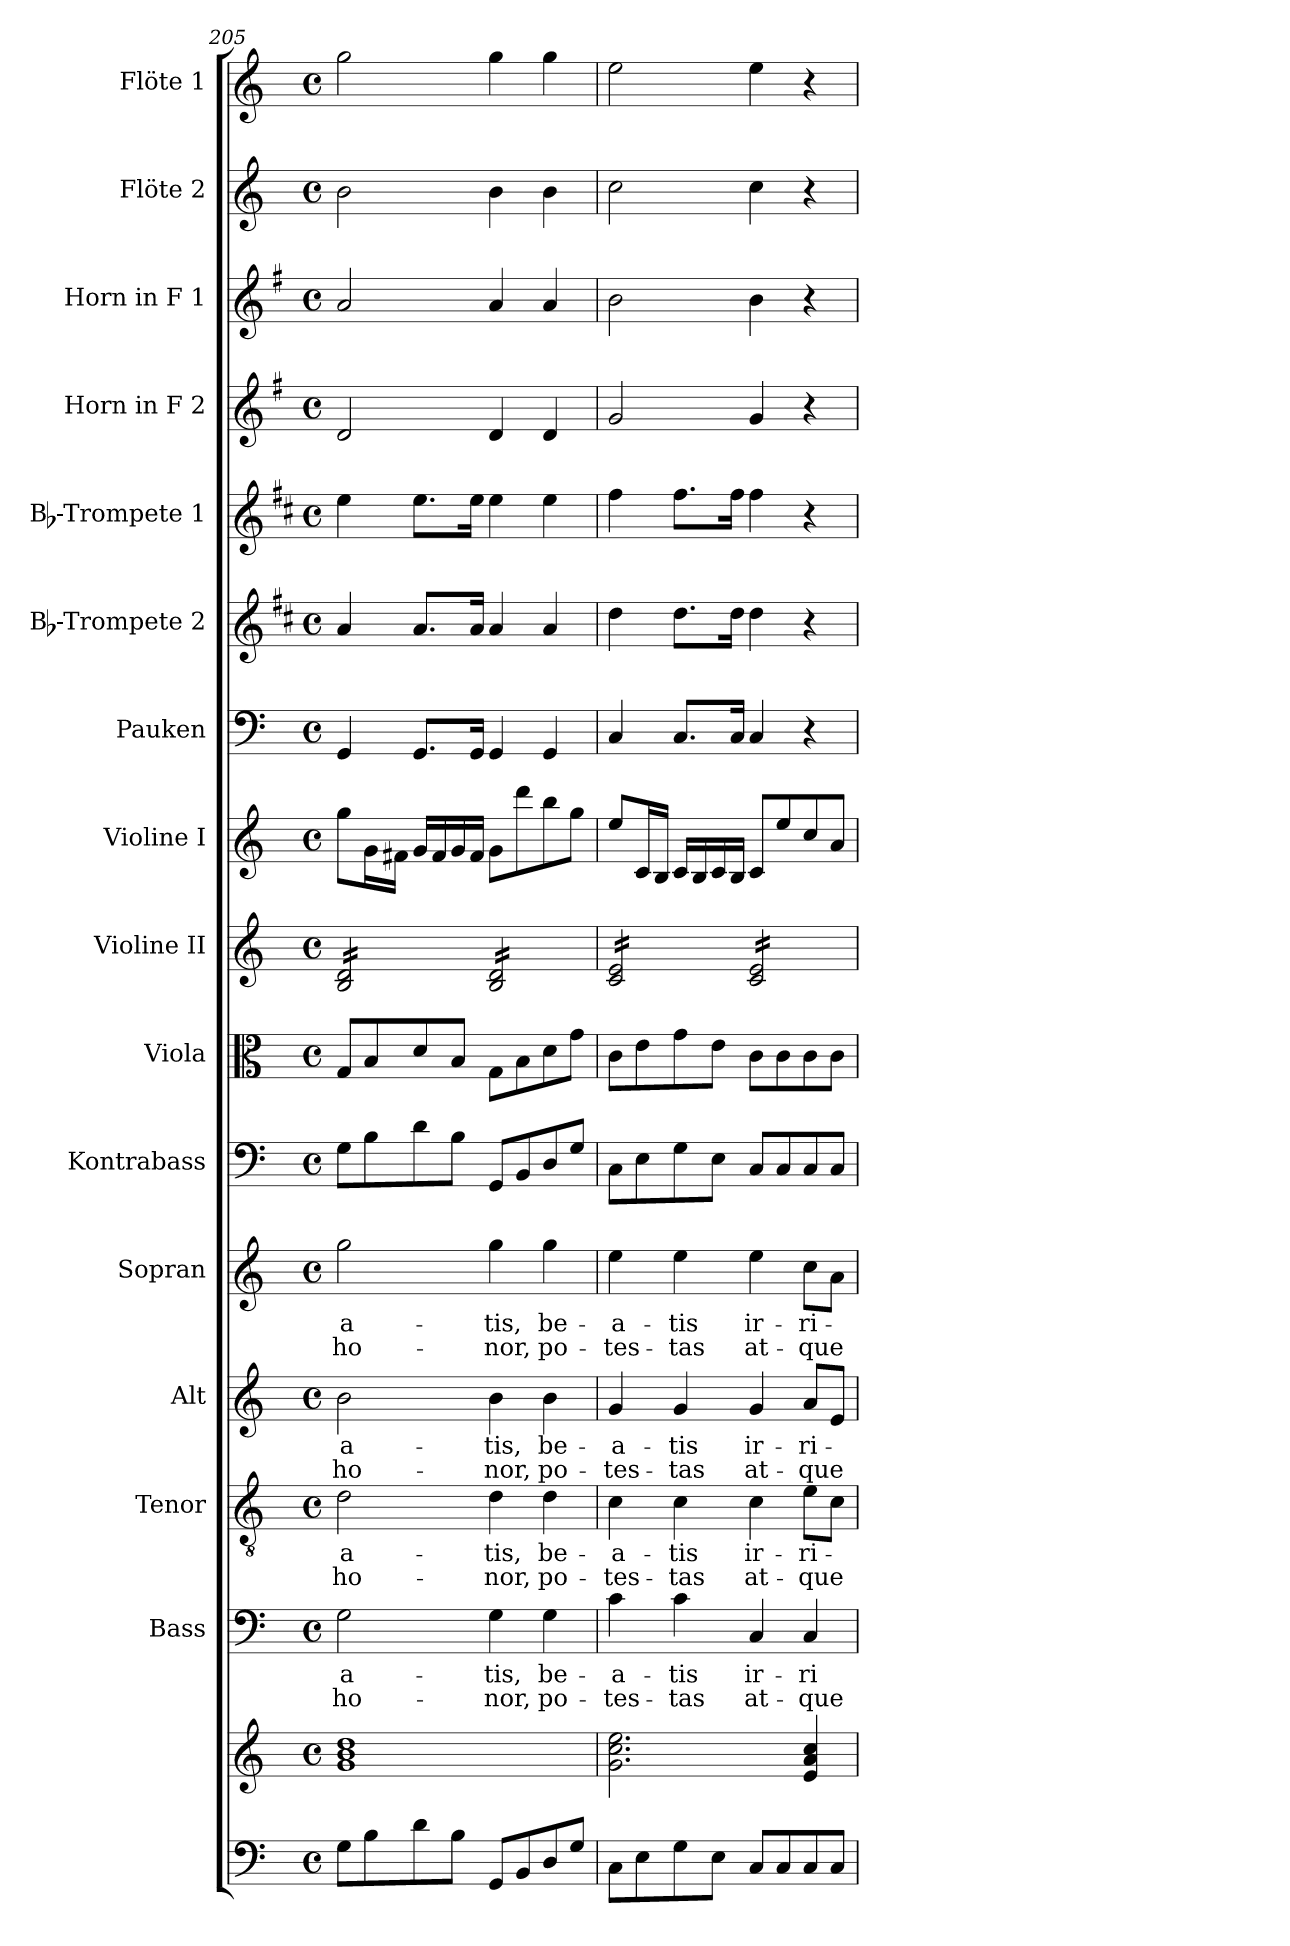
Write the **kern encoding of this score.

**kern	**kern	**kern	**text	**text	**kern	**text	**text	**kern	**text	**text	**kern	**text	**text	**kern	**kern	**kern	**kern	**kern	**kern	**kern	**kern	**kern	**kern	**kern
*part16	*part16	*part15	*part15	*part15	*part14	*part14	*part14	*part13	*part13	*part13	*part12	*part12	*part12	*part11	*part10	*part9	*part8	*part7	*part6	*part5	*part4	*part3	*part2	*part1
*staff17	*staff16	*staff15	*staff15	*staff15	*staff14	*staff14	*staff14	*staff13	*staff13	*staff13	*staff12	*staff12	*staff12	*staff11	*staff10	*staff9	*staff8	*staff7	*staff6	*staff5	*staff4	*staff3	*staff2	*staff1
*	*	*I"Bass	*	*	*I"Tenor	*	*	*I"Alt	*	*	*I"Sopran	*	*	*I"Kontrabass	*I"Viola	*I"Violine II	*I"Violine I	*I"Pauken	*I"Bb-Trompete 2	*I"Bb-Trompete 1	*I"Horn in F 2	*I"Horn in F 1	*I"Flöte 2	*I"Flöte 1
*	*	*I'B.	*	*	*I'T.	*	*	*I'A.	*	*	*I'S.	*	*	*I'Kb.	*I'Vla.	*I'Vl. II	*I'Vl. I	*I'Pk.	*I'Bb Trp. 2	*I'Bb Trp. 1	*	*	*I'Fl. 2	*I'Fl. 1
!!LO:PB:g=z
*clefF4	*clefG2	*clefF4	*	*	*clefGv2	*	*	*clefG2	*	*	*clefG2	*	*	*clefF4	*clefC3	*clefG2	*clefG2	*clefF4	*clefG2	*clefG2	*clefG2	*clefG2	*clefG2	*clefG2
*	*	*	*	*	*	*	*	*	*	*	*	*	*	*ITrd7c12	*	*	*	*	*ITrd1c2	*ITrd1c2	*ITrd4c7	*ITrd4c7	*	*
*k[]	*k[]	*k[]	*	*	*k[]	*	*	*k[]	*	*	*k[]	*	*	*k[]	*k[]	*k[]	*k[]	*k[]	*k[]	*k[]	*k[]	*k[]	*k[]	*k[]
*C:	*C:	*C:	*	*	*C:	*	*	*C:	*	*	*C:	*	*	*C:	*C:	*C:	*C:	*C:	*C:	*C:	*C:	*C:	*C:	*C:
*M4/4	*M4/4	*M4/4	*	*	*M4/4	*	*	*M4/4	*	*	*M4/4	*	*	*M4/4	*M4/4	*M4/4	*M4/4	*M4/4	*M4/4	*M4/4	*M4/4	*M4/4	*M4/4	*M4/4
*met(c)	*met(c)	*met(c)	*	*	*met(c)	*	*	*met(c)	*	*	*met(c)	*	*	*met(c)	*met(c)	*met(c)	*met(c)	*met(c)	*met(c)	*met(c)	*met(c)	*met(c)	*met(c)	*met(c)
=205	=205	=205	=205	=205	=205	=205	=205	=205	=205	=205	=205	=205	=205	=205	=205	=205	=205	=205	=205	=205	=205	=205	=205	=205
!	!	!	!LO:LY:b	!LO:LY:b	!	!LO:LY:b	!LO:LY:b	!	!LO:LY:b	!LO:LY:b	!	!LO:LY:b	!LO:LY:b	!	!	!	!	!	!	!	!	!	!	!
*	*	*	*	*	*	*	*	*	*	*	*	*	*	*	*	*tremolo	*	*	*	*	*	*	*	*
8G\L	1g 1b 1dd	2G\	-a-	ho-	2d\	-a-	ho-	2b\	-a-	ho-	2gg\	-a-	ho-	8GG\L	8G/L	16B/ 16d/LL	8gg\L	4GG/	4g/	4dd\	2G/	2d/	2b\	2gg\
.	.	.	.	.	.	.	.	.	.	.	.	.	.	.	.	16B/ 16d/	.	.	.	.	.	.	.	.
8B\	.	.	.	.	.	.	.	.	.	.	.	.	.	8BB\	8B/	16B/ 16d/	16g\L	.	.	.	.	.	.	.
.	.	.	.	.	.	.	.	.	.	.	.	.	.	.	.	16B/ 16d/	16f#X\JJ	.	.	.	.	.	.	.
8d\	.	.	.	.	.	.	.	.	.	.	.	.	.	8D\	8d/	16B/ 16d/	16g/LL	8.GG/L	8.g/L	8.dd\L	.	.	.	.
.	.	.	.	.	.	.	.	.	.	.	.	.	.	.	.	16B/ 16d/	16f#/	.	.	.	.	.	.	.
8B\J	.	.	.	.	.	.	.	.	.	.	.	.	.	8BB\J	8B/J	16B/ 16d/	16g/	.	.	.	.	.	.	.
.	.	.	.	.	.	.	.	.	.	.	.	.	.	.	.	16B/ 16d/JJ	16f#/JJ	16GG/Jk	16g/Jk	16dd\Jk	.	.	.	.
!	!	!	!LO:LY:b	!LO:LY:b	!	!LO:LY:b	!LO:LY:b	!	!LO:LY:b	!LO:LY:b	!	!LO:LY:b	!LO:LY:b	!	!	!	!	!	!	!	!	!	!	!
8GG/L	.	4G\	-tis,	-nor,	4d\	-tis,	-nor,	4b\	-tis,	-nor,	4gg\	-tis,	-nor,	8GGG/L	8G\L	16B/ 16d/LL	8g\L	4GG/	4g/	4dd\	4G/	4d/	4b\	4gg\
.	.	.	.	.	.	.	.	.	.	.	.	.	.	.	.	16B/ 16d/	.	.	.	.	.	.	.	.
8BB/	.	.	.	.	.	.	.	.	.	.	.	.	.	8BBB/	8B\	16B/ 16d/	8ddd\	.	.	.	.	.	.	.
.	.	.	.	.	.	.	.	.	.	.	.	.	.	.	.	16B/ 16d/	.	.	.	.	.	.	.	.
!	!	!	!LO:LY:b	!LO:LY:b	!	!LO:LY:b	!LO:LY:b	!	!LO:LY:b	!LO:LY:b	!	!LO:LY:b	!LO:LY:b	!	!	!	!	!	!	!	!	!	!	!
8D/	.	4G\	be-	po-	4d\	be-	po-	4b\	be-	po-	4gg\	be-	po-	8DD/	8d\	16B/ 16d/	8bb\	4GG/	4g/	4dd\	4G/	4d/	4b\	4gg\
.	.	.	.	.	.	.	.	.	.	.	.	.	.	.	.	16B/ 16d/	.	.	.	.	.	.	.	.
8G/J	.	.	.	.	.	.	.	.	.	.	.	.	.	8GG/J	8g\J	16B/ 16d/	8gg\J	.	.	.	.	.	.	.
.	.	.	.	.	.	.	.	.	.	.	.	.	.	.	.	16B/ 16d/JJ	.	.	.	.	.	.	.	.
=206	=206	=206	=206	=206	=206	=206	=206	=206	=206	=206	=206	=206	=206	=206	=206	=206	=206	=206	=206	=206	=206	=206	=206	=206
!	!	!	!LO:LY:b	!LO:LY:b	!	!LO:LY:b	!LO:LY:b	!	!LO:LY:b	!LO:LY:b	!	!LO:LY:b	!LO:LY:b	!	!	!	!	!	!	!	!	!	!	!
8C\L	2.g\ 2.cc\ 2.ee\	4c\	-a-	-tes-	4c\	-a-	-tes-	4g/	-a-	-tes-	4ee\	-a-	-tes-	8CC\L	8c\L	16c/ 16e/LL	8ee/L	4C/	4cc\	4ee\	2c/	2e\	2cc\	2ee\
.	.	.	.	.	.	.	.	.	.	.	.	.	.	.	.	16c/ 16e/	.	.	.	.	.	.	.	.
8E\	.	.	.	.	.	.	.	.	.	.	.	.	.	8EE\	8e\	16c/ 16e/	16c/L	.	.	.	.	.	.	.
.	.	.	.	.	.	.	.	.	.	.	.	.	.	.	.	16c/ 16e/	16B/JJ	.	.	.	.	.	.	.
!	!	!	!LO:LY:b	!LO:LY:b	!	!LO:LY:b	!LO:LY:b	!	!LO:LY:b	!LO:LY:b	!	!LO:LY:b	!LO:LY:b	!	!	!	!	!	!	!	!	!	!	!
8G\	.	4c\	-tis	-tas	4c\	-tis	-tas	4g/	-tis	-tas	4ee\	-tis	-tas	8GG\	8g\	16c/ 16e/	16c/LL	8.C/L	8.cc\L	8.ee\L	.	.	.	.
.	.	.	.	.	.	.	.	.	.	.	.	.	.	.	.	16c/ 16e/	16B/	.	.	.	.	.	.	.
8E\J	.	.	.	.	.	.	.	.	.	.	.	.	.	8EE\J	8e\J	16c/ 16e/	16c/	.	.	.	.	.	.	.
.	.	.	.	.	.	.	.	.	.	.	.	.	.	.	.	16c/ 16e/JJ	16B/JJ	16C/Jk	16cc\Jk	16ee\Jk	.	.	.	.
!	!	!	!LO:LY:b	!LO:LY:b	!	!LO:LY:b	!LO:LY:b	!	!LO:LY:b	!LO:LY:b	!	!LO:LY:b	!LO:LY:b	!	!	!	!	!	!	!	!	!	!	!
8C/L	.	4C/	ir-	at-	4c\	ir-	at-	4g/	ir-	at-	4ee\	ir-	at-	8CC/L	8c\L	16c/ 16e/LL	8c/L	4C/	4cc\	4ee\	4c/	4e\	4cc\	4ee\
.	.	.	.	.	.	.	.	.	.	.	.	.	.	.	.	16c/ 16e/	.	.	.	.	.	.	.	.
8C/	.	.	.	.	.	.	.	.	.	.	.	.	.	8CC/	8c\	16c/ 16e/	8ee/	.	.	.	.	.	.	.
.	.	.	.	.	.	.	.	.	.	.	.	.	.	.	.	16c/ 16e/	.	.	.	.	.	.	.	.
!	!	!	!LO:LY:b	!LO:LY:b	!	!LO:LY:b	!LO:LY:b	!	!LO:LY:b	!LO:LY:b	!	!LO:LY:b	!LO:LY:b	!	!	!	!	!	!	!	!	!	!	!
8C/	4e/ 4a/ 4cc/	4C/	-ri-	-que	8e\L	-ri-	-que	8a/L	-ri-	-que	8cc\L	-ri-	-que	8CC/	8c\	16c/ 16e/	8cc/	4r	4r	4r	4r	4r	4r	4r
.	.	.	.	.	.	.	.	.	.	.	.	.	.	.	.	16c/ 16e/	.	.	.	.	.	.	.	.
8C/J	.	.	.	.	8c\J	.	.	8e/J	.	.	8a\J	.	.	8CC/J	8c\J	16c/ 16e/	8a/J	.	.	.	.	.	.	.
.	.	.	.	.	.	.	.	.	.	.	.	.	.	.	.	16c/ 16e/JJ	.	.	.	.	.	.	.	.
*	*	*	*	*	*	*	*	*	*	*	*	*	*	*	*	*Xtremolo	*	*	*	*	*	*	*	*
=	=	=	=	=	=	=	=	=	=	=	=	=	=	=	=	=	=	=	=	=	=	=	=	=
*-	*-	*-	*-	*-	*-	*-	*-	*-	*-	*-	*-	*-	*-	*-	*-	*-	*-	*-	*-	*-	*-	*-	*-	*-
